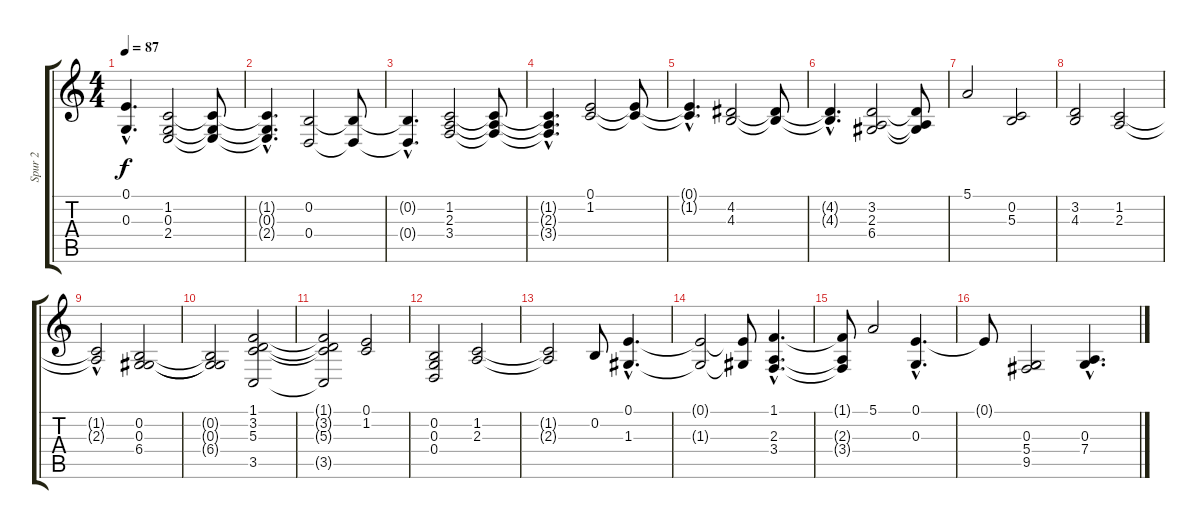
\track ("Spur 2" "Spur 2") {instrument pad2warm}
\staff {score tabs}
\tuning (E4 B3 G3 D3 A2 E2) {hide}
\ts (4 4)
\tempo 87
\clef g2
\ks c
(0.1{hac t} 0.3{hac t}).4{d dy f} (1.2 0.3 2.4).2 (1.2{t} 0.3{t} 2.4{t}).8 |
(1.2{hac t} 0.3{t} 2.4{hac t}).4{d} (0.2 0.4).2 (0.2{t} 0.4{t}).8 |
(0.2{hac t} 0.4{hac t}).4{d} (1.2 2.3 3.4).2 (1.2{t} 2.3{t} 3.4{t}).8 |
(1.2{hac t} 2.3{t} 3.4{hac t}).4{d} (0.1 1.2).2 (0.1{t} 1.2{t}).8 |
(0.1{t} 1.2{hac t}).4{d} (4.2 4.3).2 (4.2{t} 4.3{t}).8 |
(4.2{hac t} 4.3{hac t}).4{d} (3.2 2.3 6.4).2 (3.2{t} 2.3{t} 6.4{t}).8 |
5.1.2 (0.2 5.3).2 |
(3.2 4.3).2 (1.2 2.3).2 |
(1.2{hac t} 2.3{t}).2 (0.2 0.3 6.4).2 |
(0.2{t} 0.3{t} 6.4{t}).2 (1.1 3.2 5.3 3.5).2 |
(1.1{t} 3.2{t} 5.3{t} 3.5{t}).2 (0.1 1.2).2 |
(0.2 0.3 0.4).2 (1.2 2.3).2 |
(1.2{t} 2.3{t}).2 0.2.8 (0.1{hac} 1.3{hac}).4{d} |
(0.1{t} 1.3{t}).2 (0.1{t} 1.3{t}).8 (1.1{hac} 2.3{hac} 3.4{hac}).4{d} |
(1.1{t} 2.3{t} 3.4{t}).8 5.1.2 (0.1{hac} 0.3{hac}).4{d} |
0.1{t}.8 (0.3 5.4 9.5).2 (0.3{hac} 7.4{hac}).4{d}
